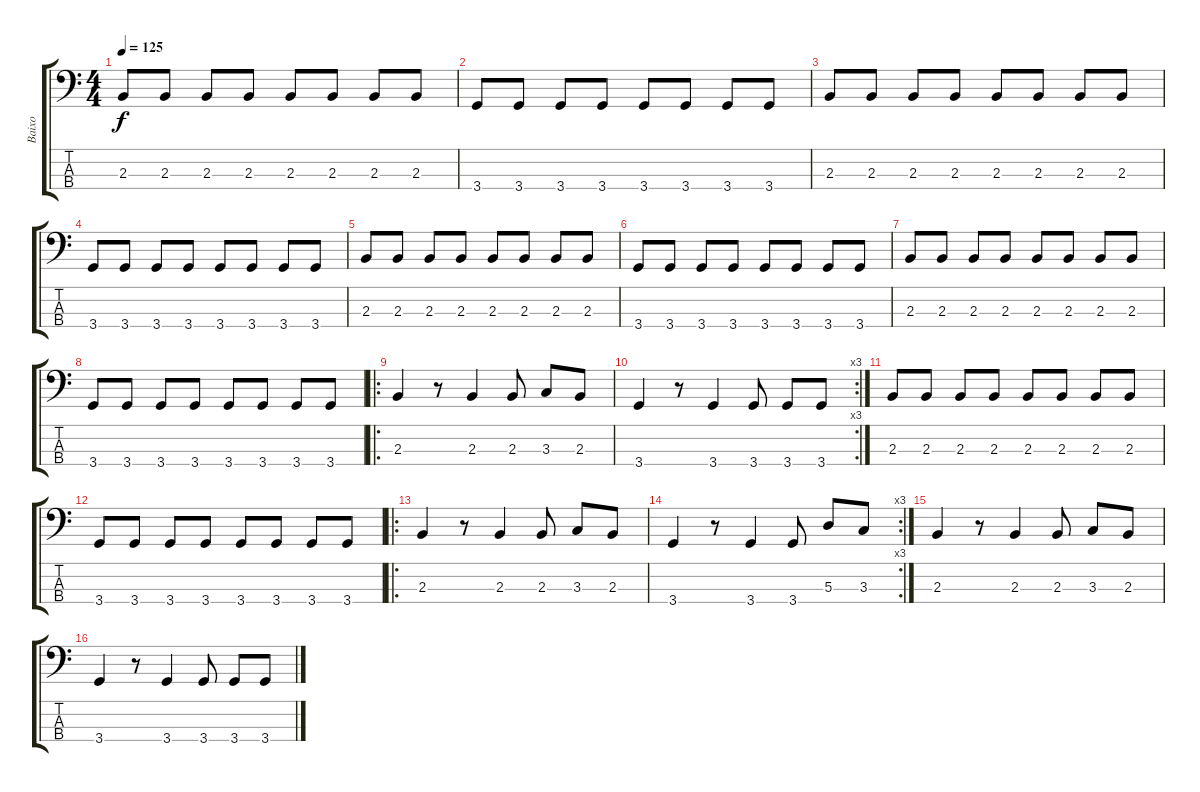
\track ("Baixo" "Baixo") {instrument electricbassfinger}
\staff {score tabs}
\tuning (G2 D2 A1 E1) {hide}
\ts (4 4)
\tempo 125
\clef f4
\ks c
2.3.8{dy f} 2.3.8 2.3.8 2.3.8 2.3.8 2.3.8 2.3.8 2.3.8 |
3.4.8 3.4.8 3.4.8 3.4.8 3.4.8 3.4.8 3.4.8 3.4.8 |
2.3.8 2.3.8 2.3.8 2.3.8 2.3.8 2.3.8 2.3.8 2.3.8 |
3.4.8 3.4.8 3.4.8 3.4.8 3.4.8 3.4.8 3.4.8 3.4.8 |
2.3.8 2.3.8 2.3.8 2.3.8 2.3.8 2.3.8 2.3.8 2.3.8 |
3.4.8 3.4.8 3.4.8 3.4.8 3.4.8 3.4.8 3.4.8 3.4.8 |
2.3.8 2.3.8 2.3.8 2.3.8 2.3.8 2.3.8 2.3.8 2.3.8 |
3.4.8 3.4.8 3.4.8 3.4.8 3.4.8 3.4.8 3.4.8 3.4.8 |
\ro
2.3.4 r.8 2.3.4 2.3.8 3.3.8 2.3.8 |
\rc 3
3.4.4 r.8 3.4.4 3.4.8 3.4.8 3.4.8 |
2.3.8 2.3.8 2.3.8 2.3.8 2.3.8 2.3.8 2.3.8 2.3.8 |
3.4.8 3.4.8 3.4.8 3.4.8 3.4.8 3.4.8 3.4.8 3.4.8 |
\ro
2.3.4 r.8 2.3.4 2.3.8 3.3.8 2.3.8 |
\rc 3
3.4.4 r.8 3.4.4 3.4.8 5.3.8 3.3.8 |
2.3.4 r.8 2.3.4 2.3.8 3.3.8 2.3.8 |
3.4.4 r.8 3.4.4 3.4.8 3.4.8 3.4.8
